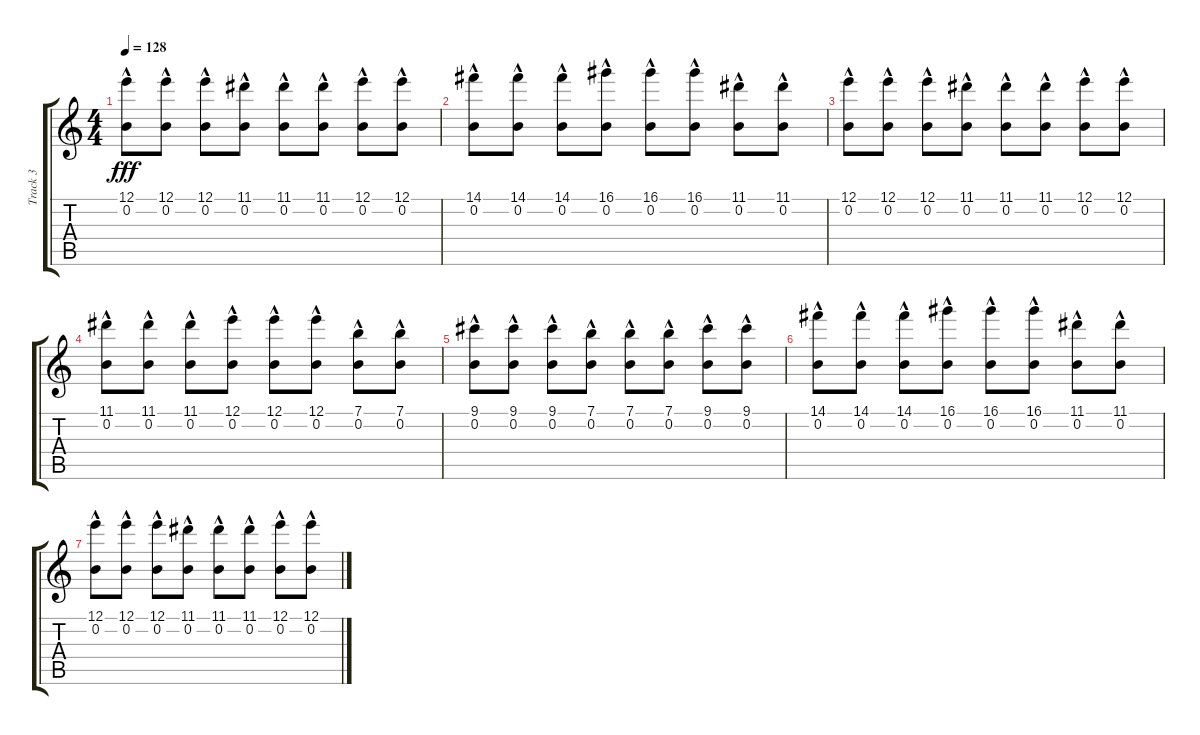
\track ("Track 3" "Track 3") {instrument overdrivenguitar}
\staff {score tabs}
\tuning (E4 B3 G3 D3 A2 E2) {hide}
\ts (4 4)
\tempo 128
\clef g2
\ks c
(12.1{hac} 0.2{hac}).8{dy fff} (12.1{hac} 0.2{hac}).8 (12.1{hac} 0.2{hac}).8 (11.1{hac} 0.2{hac}).8 (11.1{hac} 0.2{hac}).8 (11.1{hac} 0.2{hac}).8 (12.1{hac} 0.2{hac}).8 (12.1{hac} 0.2{hac}).8 |
(14.1{hac} 0.2{hac}).8 (14.1{hac} 0.2{hac}).8 (14.1{hac} 0.2{hac}).8 (16.1{hac} 0.2{hac}).8 (16.1{hac} 0.2{hac}).8 (16.1{hac} 0.2{hac}).8 (11.1{hac} 0.2{hac}).8 (11.1{hac} 0.2{hac}).8 |
(12.1{hac} 0.2{hac}).8 (12.1{hac} 0.2{hac}).8 (12.1{hac} 0.2{hac}).8 (11.1{hac} 0.2{hac}).8 (11.1{hac} 0.2{hac}).8 (11.1{hac} 0.2{hac}).8 (12.1{hac} 0.2{hac}).8 (12.1{hac} 0.2{hac}).8 |
(11.1{hac} 0.2{hac}).8 (11.1{hac} 0.2{hac}).8 (11.1{hac} 0.2{hac}).8 (12.1{hac} 0.2{hac}).8 (12.1{hac} 0.2{hac}).8 (12.1{hac} 0.2{hac}).8 (7.1{hac} 0.2{hac}).8 (7.1{hac} 0.2{hac}).8 |
(9.1{hac} 0.2{hac}).8 (9.1{hac} 0.2{hac}).8 (9.1{hac} 0.2{hac}).8 (7.1{hac} 0.2{hac}).8 (7.1{hac} 0.2{hac}).8 (7.1{hac} 0.2{hac}).8 (9.1{hac} 0.2{hac}).8 (9.1{hac} 0.2{hac}).8 |
(14.1{hac} 0.2{hac}).8 (14.1{hac} 0.2{hac}).8 (14.1{hac} 0.2{hac}).8 (16.1{hac} 0.2{hac}).8 (16.1{hac} 0.2{hac}).8 (16.1{hac} 0.2{hac}).8 (11.1{hac} 0.2{hac}).8 (11.1{hac} 0.2{hac}).8 |
(12.1{hac} 0.2{hac}).8 (12.1{hac} 0.2{hac}).8 (12.1{hac} 0.2{hac}).8 (11.1{hac} 0.2{hac}).8 (11.1{hac} 0.2{hac}).8 (11.1{hac} 0.2{hac}).8 (12.1{hac} 0.2{hac}).8 (12.1{hac} 0.2{hac}).8
